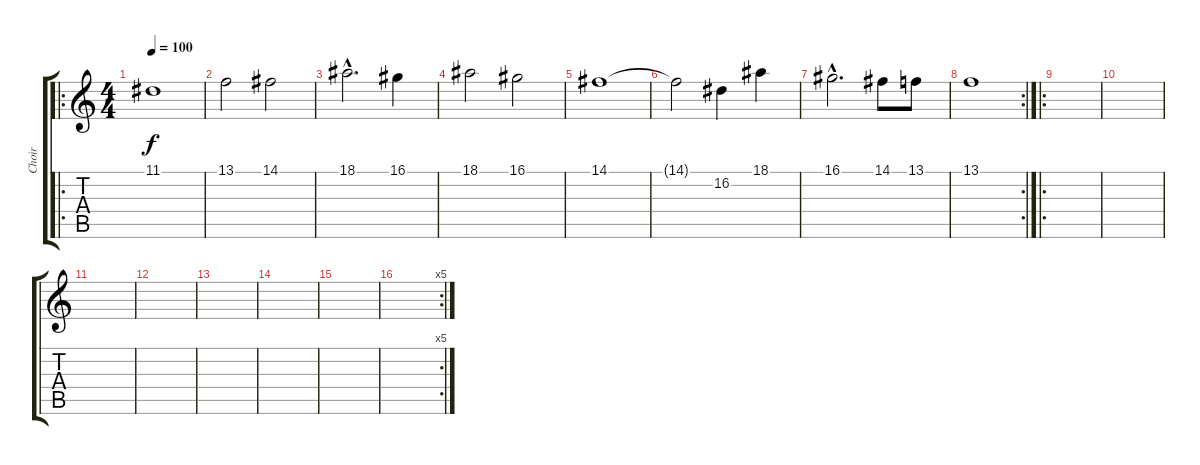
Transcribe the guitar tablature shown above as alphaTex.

\track ("Choir" "Choir") {instrument fx5brightness}
\staff {score tabs}
\tuning (E4 B3 G3 D3 A2 E2) {hide}
\ro
\ts (4 4)
\tempo 100
\clef g2
\ks c
11.1.1{dy f} |
13.1.2 14.1.2 |
18.1{hac}.2{d} 16.1.4 |
18.1.2 16.1.2 |
14.1.1 |
14.1{t}.2 16.2.4 18.1.4 |
16.1{hac}.2{d} 14.1.8 13.1.8 |
\rc 2
13.1.1 |
\ro
|
|
|
|
|
|
|
\rc 5
